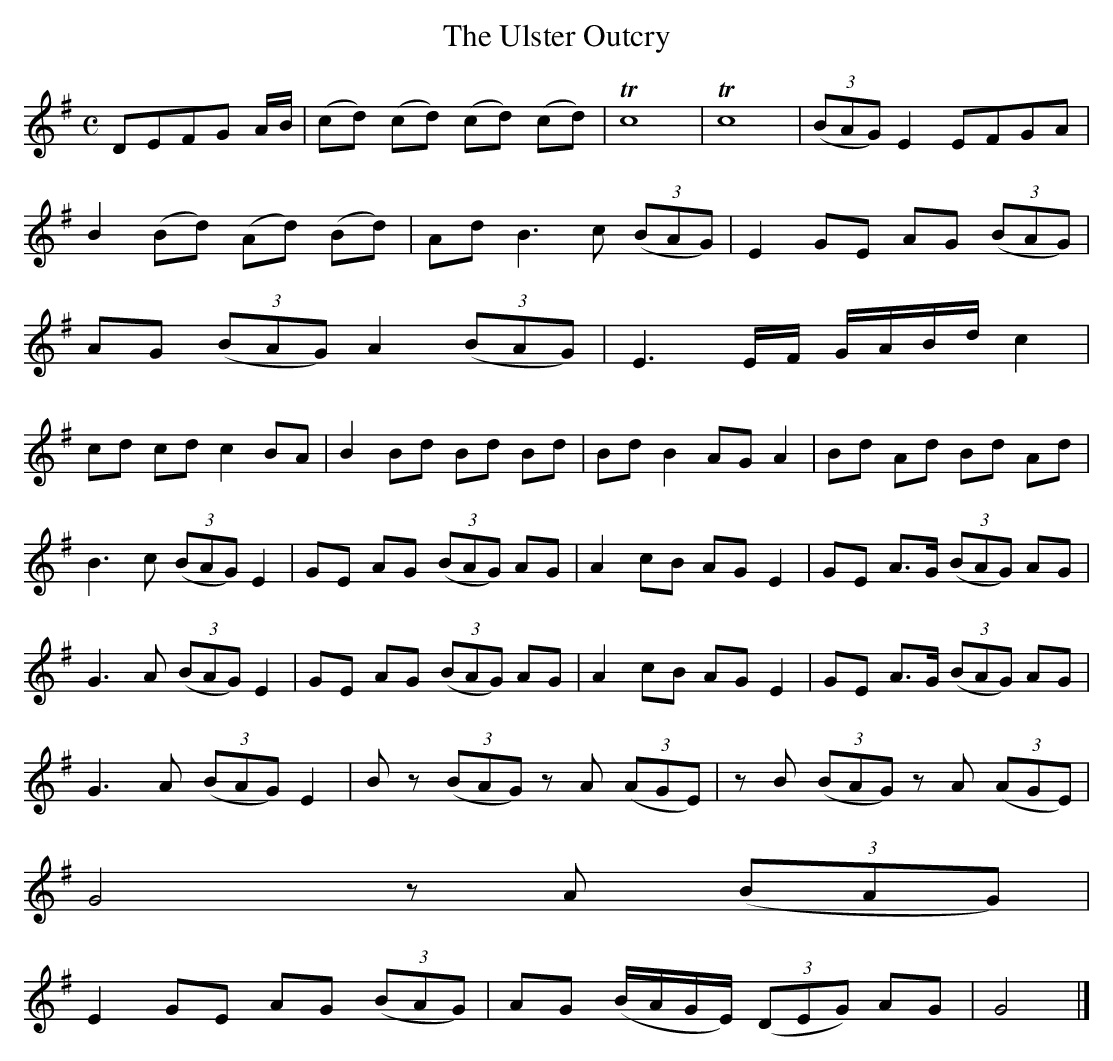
X:1
T: The Ulster Outcry
M: C
L: 1/8
K: G
DEFG A/B/ | (cd) (cd) (cd) (cd) | Tc8 | Tc8 | ((3BAG) E2 EFGA |
B2  (Bd) (Ad) (Bd) | Ad B3 c ((3BAG) | E2 GE AG ((3BAG) |
AG ((3BAG) A2 ((3BAG)| E3 E/F/ G/A/B/d/ c2 |
cd cd c2 BA | B2 Bd Bd Bd | Bd B2 AG A2 | Bd Ad Bd Ad |
B3 c ((3BAG) E2 | GE AG ((3BAG) AG | A2 cB AG E2 | GE A>G ((3BAG) AG |
G3 A ((3BAG) E2 | GE AG ((3BAG) AG | A2 cB AG E2 | GE A>G ((3BAG) AG |
G3 A ((3BAG) E2 | B z ((3BAG) z A ((3AGE) | z B ((3BAG) z A ((3AGE) |
G4 z A ((3BAG) |
E2 GE AG ((3BAG) | AG (B/A/G/E/) ((3DEG) AG | G4 |]
